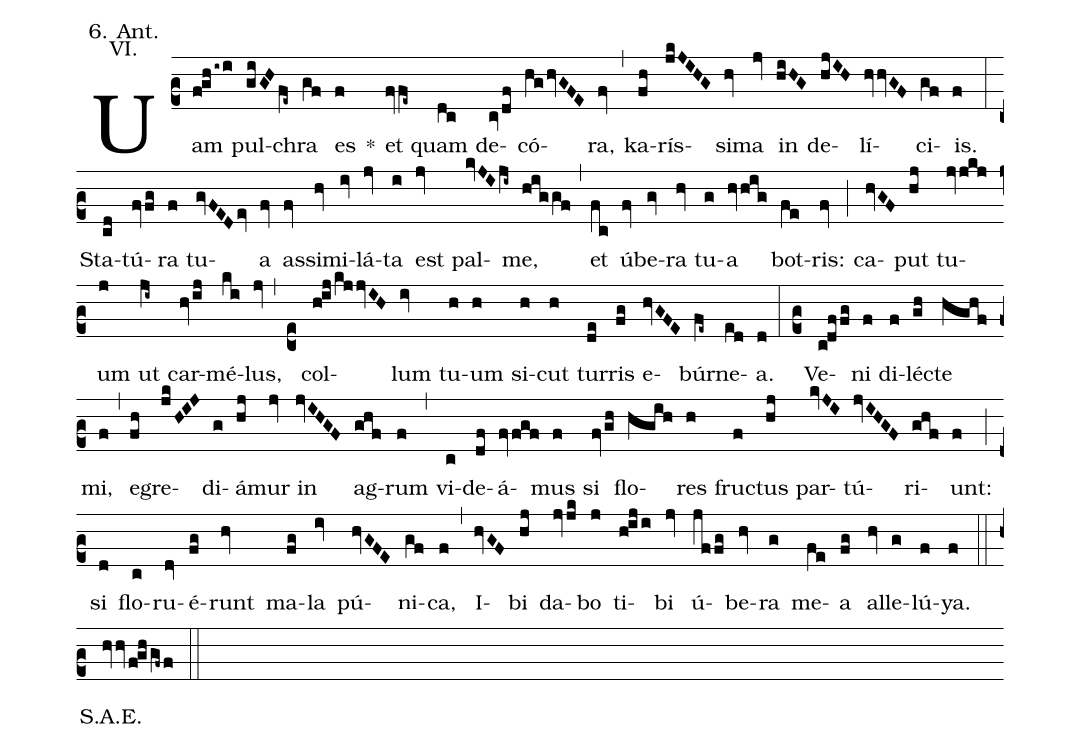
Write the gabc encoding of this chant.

annotation: 6. Ant.;
annotation: VI.;
%%
(c2)
Uam(fghi~i) pul(giGHfe~)chra(gf) es(f) *() et(fvfe~) quam(dc) de(cvdf)có(hghvGFE)ra,(fv) (,)
ka(fh)rís(jkJIHG)si(hv)ma(jv) in(hiHG) de(hjIH)lí(hvhvGF)ci(gf)is.(f) (:)
Sta(cd)tú(fvfg)ra(f) tu(gvFEDev)a(fv) as(fv)si(hv)mi(iv)lá(jv)ta(i) est(jv) pal(kvJIji~)me,(higgf) (,)
et(fc) ú(fv)be(gv)ra(hv) tu(g)a(hvhig) bot(fe)ris:(fv) (;)
ca(hvGF)put(hj) tu(jvjkj)um(j) ut(ji~) car(hvij)mé(ki)lus,(jv) (,)
(c1)
col(hijkjjvIH)lum(iv) tu(h)um(h) si(h)cut(h) tur(de)ris(fg) e(hvGFE)búr(fe~)ne(ed)a.(d) (:)
(c2)
Ve(cdffg)ni(f) di(f)léc(gh)te(hghf) mi,(f) (,)
e(fh)gre(jkHIJ)di(g)á(hj)mur(jv) in(jvIHGF) ag(ghf)rum(f) (,)
vi(c)de(df)á(fvfgf)mus(f) si(fvgh) flo(hgih)res(h) fruc(f)tus(hj) par(kvJI)tú(jvIHGF)ri(ghf)unt:(f) (;)
si(d) flo(c)ru(dv)é(fg)runt(hv) ma(fg)la(iv) pú(hvGFE)ni(gf)ca,(f) (,)
I(hvGF)bi(hj) da(jvjk)bo(j) ti(hiji)bi(jv) ú(jffg)be(hv)ra(g) me(fe)a(fg) al(hv)le(g)lú(f)ya.(f) (::)

S.A.E.(hvhvfghgf~f) (::)
